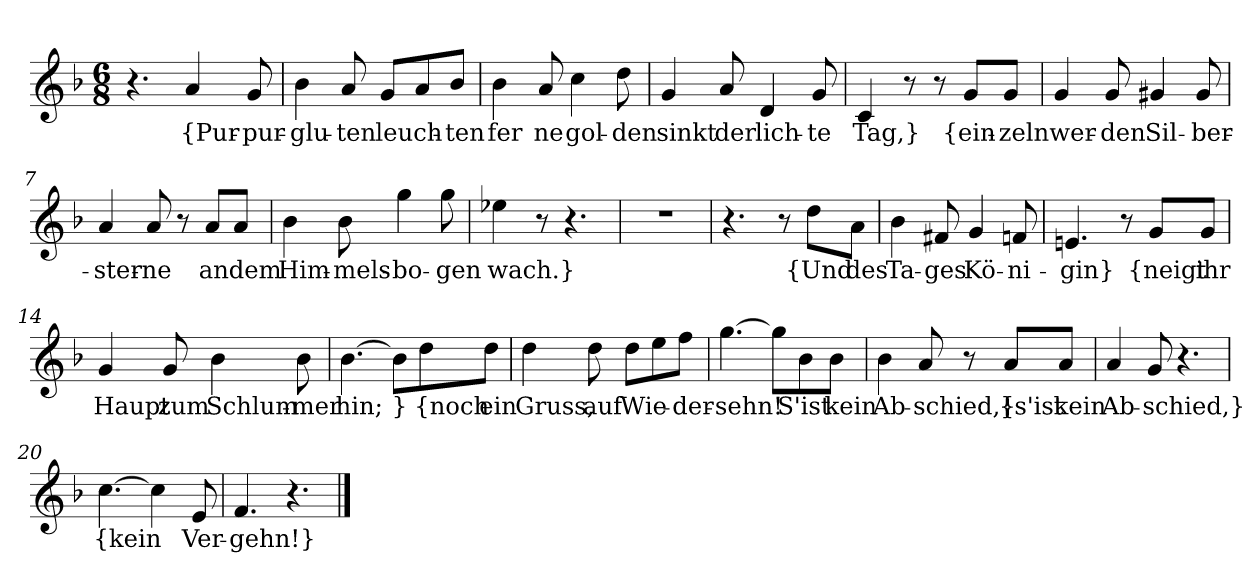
**kern	**text
*part1	*part1
*staff1	*staff1
*clefG2	*
*k[b-]	*
*M6/8	*
=1	=1
4.r	.
4a	{Pur-
8g	-pur-
=2	=2
4b-	-glu-
8a	-ten
8g/L	leuch-
8a/	.
8b-/J	-ten
=3	=3
4b-	fer
8a	ne
4cc	gol-
8dd	-den
=4	=4
4g	sinkt
8a	der
4d	lich-
8g	-te
=5	=5
4c	Tag,}
8r	.
8r	.
8g/L	{ein-
8g/J	-zeln
=6	=6
4g	wer-
8g	-den
4g#X	Sil-
8g#	-ber-
=7	=7
4a	-ster-
8a	-ne
8r	.
8a/L	an
8a/J	dem
=8	=8
4b-	Him-
8b-	-mels-
4gg	-bo-
8gg	-gen
=9	=9
4ee-X	wach.}
8r	.
4.r	.
=10	=10
2.r	.
=11	=11
4.r	.
8r	.
8dd\L	{Und
8a\J	des
=12	=12
4b-	Ta-
8f#X	-ges
4g	Kö-
8fn	-ni-
=13	=13
4.en	gin}
8r	.
8g/L	{neigt
8g/J	ihr
=14	=14
4g	Haupt
8g	zum
4b-	Schlum-
8b-	-mer
=15	=15
[4.b-	hin;
8b-\L]	}
8dd\	{noch
8dd\J	ein
=16	=16
4dd	Gruss,
8dd	auf
8dd\L	Wie-
8ee\	.
8ff\J	-der-
=17	=17
[4.gg	-sehn!
8gg\L]	.
8b-\	S'ist
8b-\J	kein
=18	=18
4b-	Ab-
8a	-schied,}
8r	.
8a/L	{s'ist
8a/J	kein
=19	=19
4a	Ab-
8g	-schied,}
4.r	.
=20	=20
[4.cc	{kein
4cc]	.
8e	Ver-
=21	=21
4.f	gehn!}
4.r	.
==	==
*-	*-
